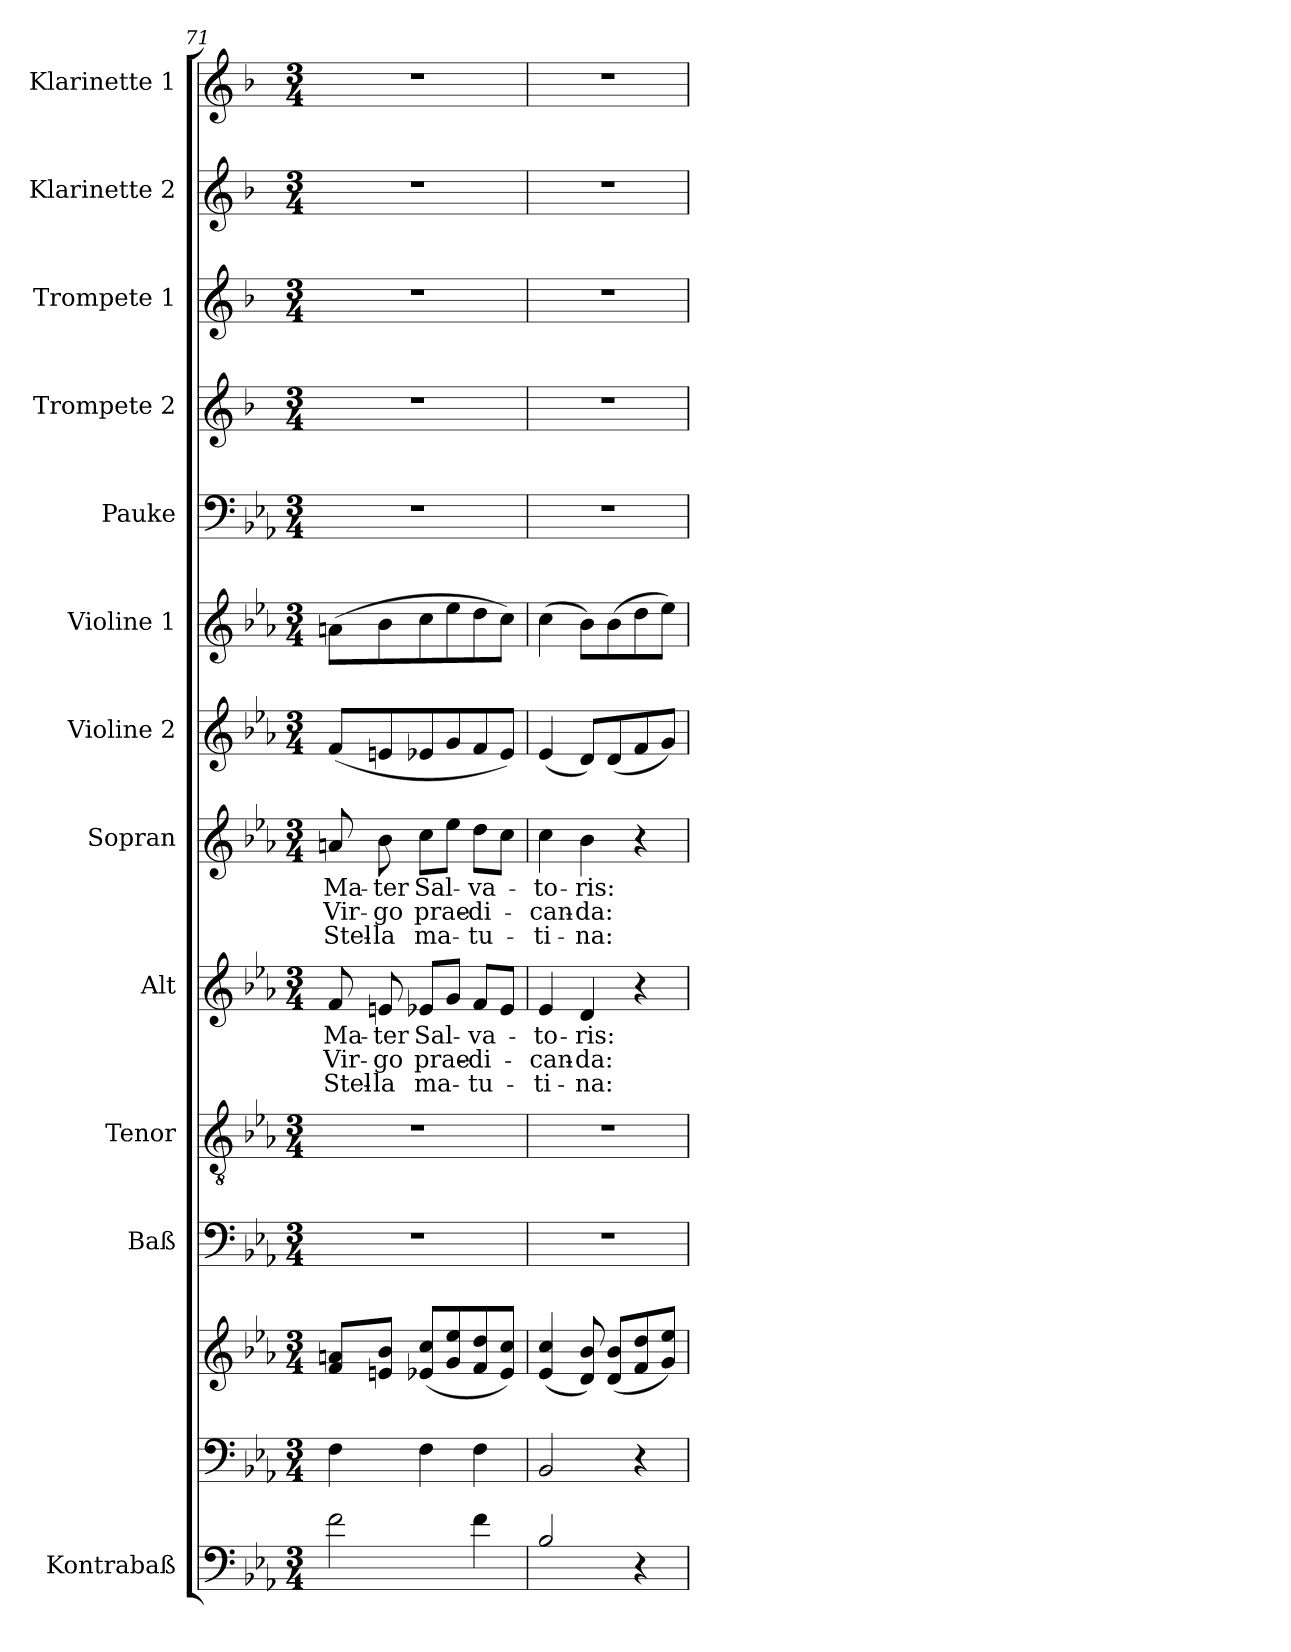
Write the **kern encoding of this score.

**kern	**kern	**kern	**kern	**kern	**kern	**text	**text	**text	**kern	**text	**text	**text	**kern	**kern	**kern	**kern	**kern	**kern	**kern
*part13	*part12	*part12	*part11	*part10	*part9	*part9	*part9	*part9	*part8	*part8	*part8	*part8	*part7	*part6	*part5	*part4	*part3	*part2	*part1
*staff14	*staff13	*staff12	*staff11	*staff10	*staff9	*staff9	*staff9	*staff9	*staff8	*staff8	*staff8	*staff8	*staff7	*staff6	*staff5	*staff4	*staff3	*staff2	*staff1
*I"Kontrabaß	*	*	*I"Baß	*I"Tenor	*I"Alt	*	*	*	*I"Sopran	*	*	*	*I"Violine 2	*I"Violine 1	*I"Pauke	*I"Trompete 2	*I"Trompete 1	*I"Klarinette 2	*I"Klarinette 1
*	*	*	*	*	*	*	*	*	*	*	*	*	*I'Vln	*I'Vln	*	*I'Tpt	*I'Tpt	*	*
*clefF4	*clefF4	*clefG2	*clefF4	*clefGv2	*clefG2	*	*	*	*clefG2	*	*	*	*clefG2	*clefG2	*clefF4	*clefG2	*clefG2	*clefG2	*clefG2
*ITrd7c12	*	*	*	*	*	*	*	*	*	*	*	*	*	*	*	*ITrd1c2	*ITrd1c2	*ITrd1c2	*ITrd1c2
*k[b-e-a-]	*k[b-e-a-]	*k[b-e-a-]	*k[b-e-a-]	*k[b-e-a-]	*k[b-e-a-]	*	*	*	*k[b-e-a-]	*	*	*	*k[b-e-a-]	*k[b-e-a-]	*k[b-e-a-]	*k[b-e-a-]	*k[b-e-a-]	*k[b-e-a-]	*k[b-e-a-]
*E-:	*E-:	*E-:	*E-:	*E-:	*E-:	*	*	*	*E-:	*	*	*	*E-:	*E-:	*E-:	*E-:	*E-:	*E-:	*E-:
*M3/4	*M3/4	*M3/4	*M3/4	*M3/4	*M3/4	*	*	*	*M3/4	*	*	*	*M3/4	*M3/4	*M3/4	*M3/4	*M3/4	*M3/4	*M3/4
=71	=71	=71	=71	=71	=71	=71	=71	=71	=71	=71	=71	=71	=71	=71	=71	=71	=71	=71	=71
!	!	!	!	!	!	!LO:LY:b	!LO:LY:b	!LO:LY:b	!	!LO:LY:b	!LO:LY:b	!LO:LY:b	!	!	!	!	!	!	!
2F\	4F\	8f/ 8an/L	2.r	2.r	8f/	Ma-	Vir-	Stel-	8an/	Ma-	Vir-	Stel-	(<8f/L	(>8an\L	2.r	2.r	2.r	2.r	2.r
!	!	!	!	!	!	!LO:LY:b	!LO:LY:b	!LO:LY:b	!	!LO:LY:b	!LO:LY:b	!LO:LY:b	!	!	!	!	!	!	!
.	.	8en/ 8b-/J	.	.	8en/	-ter	-go	-la	8b-\	-ter	-go	-la	8en/	8b-\	.	.	.	.	.
!	!	!	!	!	!	!LO:LY:b	!LO:LY:b	!LO:LY:b	!	!LO:LY:b	!LO:LY:b	!LO:LY:b	!	!	!	!	!	!	!
.	4F\	(<8e-X/ 8cc/L	.	.	8e-X/L	Sal-	prae-	ma-	8cc\L	Sal-	prae-	ma-	8e-X/	8cc\	.	.	.	.	.
.	.	8g/ 8ee-/	.	.	8g/J	.	.	.	8ee-\J	.	.	.	8g/	8ee-\	.	.	.	.	.
!	!	!	!	!	!	!LO:LY:b	!LO:LY:b	!LO:LY:b	!	!LO:LY:b	!LO:LY:b	!LO:LY:b	!	!	!	!	!	!	!
4F\	4F\	8f/ 8dd/	.	.	8f/L	-va-	-di-	-tu-	8dd\L	-va-	-di-	-tu-	8f/	8dd\	.	.	.	.	.
.	.	8e-/ 8cc/J)	.	.	8e-/J	.	.	.	8cc\J	.	.	.	8e-/J)	8cc\J)	.	.	.	.	.
!!LO:PB:g=z
=72	=72	=72	=72	=72	=72	=72	=72	=72	=72	=72	=72	=72	=72	=72	=72	=72	=72	=72	=72
!	!	!	!	!	!	!LO:LY:b	!LO:LY:b	!LO:LY:b	!	!LO:LY:b	!LO:LY:b	!LO:LY:b	!	!	!	!	!	!	!
2BB-/	2BB-/	(<4e-/ 4cc/	2.r	2.r	4e-/	-to-	-can-	-ti-	4cc\	-to-	-can-	-ti-	(<4e-/	(>4cc\	2.r	2.r	2.r	2.r	2.r
!	!	!	!	!	!	!LO:LY:b	!LO:LY:b	!LO:LY:b	!	!LO:LY:b	!LO:LY:b	!LO:LY:b	!	!	!	!	!	!	!
.	.	8d/ 8b-/)	.	.	4d/	-ris:	-da:	-na:	4b-\	-ris:	-da:	-na:	8d/L)	8b-\L)	.	.	.	.	.
.	.	(<8d/ 8b-/L	.	.	.	.	.	.	.	.	.	.	(<8d/	(>8b-\	.	.	.	.	.
4r	4r	8f/ 8dd/	.	.	4r	.	.	.	4r	.	.	.	8f/	8dd\	.	.	.	.	.
.	.	8g/ 8ee-/J)	.	.	.	.	.	.	.	.	.	.	8g/J)	8ee-\J)	.	.	.	.	.
=	=	=	=	=	=	=	=	=	=	=	=	=	=	=	=	=	=	=	=
*-	*-	*-	*-	*-	*-	*-	*-	*-	*-	*-	*-	*-	*-	*-	*-	*-	*-	*-	*-
